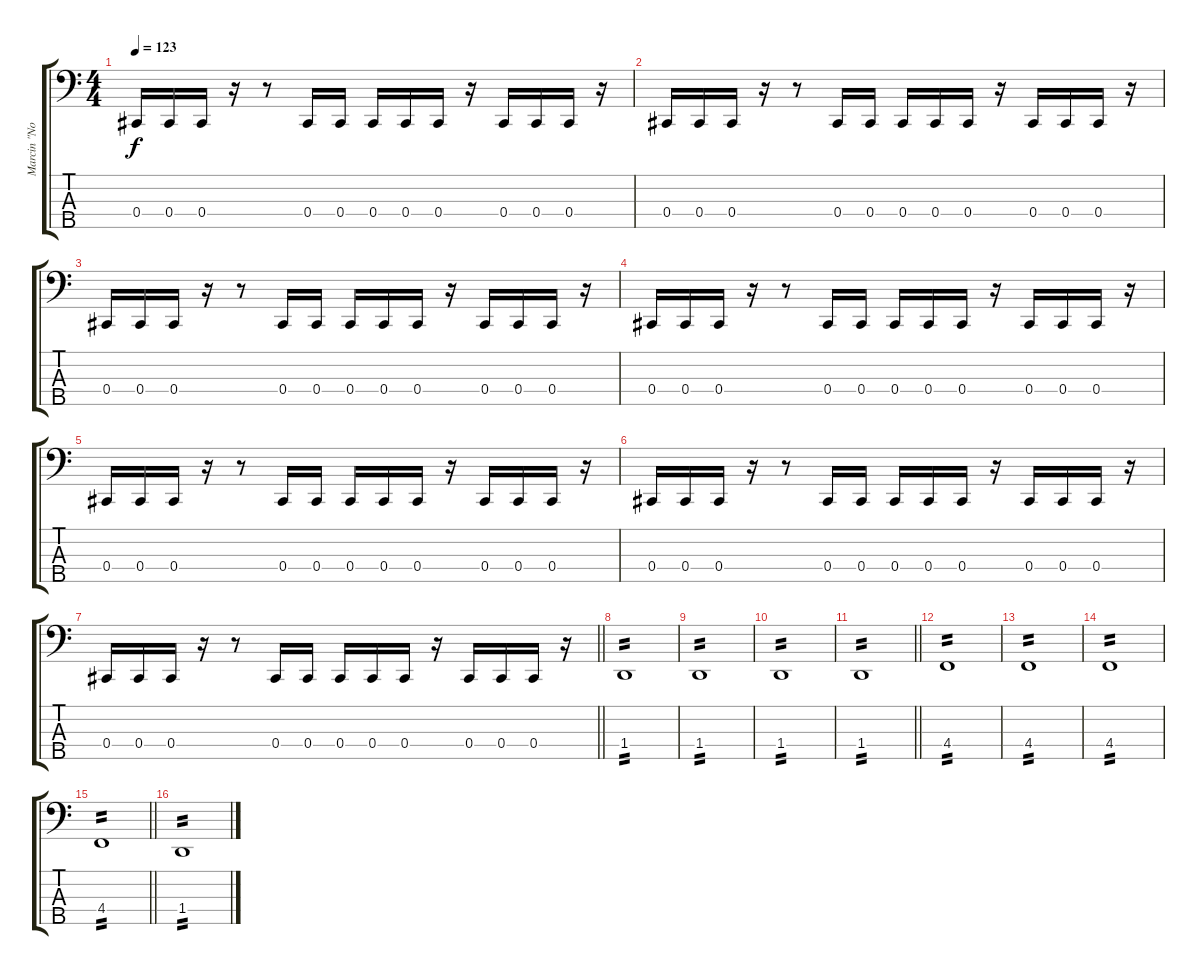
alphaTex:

\track ("Marcin \"Novy\" Nowak " "Marcin \"No") {instrument electricbassfinger}
\staff {score tabs}
\tuning (E2 B1 Gb1 Db1 Ab0) {hide}
\ts (4 4)
\tempo 123
\clef f4
\ks c
0.4.16{dy f} 0.4.16 0.4.16 r.16 r.8 0.4.16 0.4.16 0.4.16 0.4.16 0.4.16 r.16 0.4.16 0.4.16 0.4.16 r.16 |
0.4.16 0.4.16 0.4.16 r.16 r.8 0.4.16 0.4.16 0.4.16 0.4.16 0.4.16 r.16 0.4.16 0.4.16 0.4.16 r.16 |
0.4.16 0.4.16 0.4.16 r.16 r.8 0.4.16 0.4.16 0.4.16 0.4.16 0.4.16 r.16 0.4.16 0.4.16 0.4.16 r.16 |
0.4.16 0.4.16 0.4.16 r.16 r.8 0.4.16 0.4.16 0.4.16 0.4.16 0.4.16 r.16 0.4.16 0.4.16 0.4.16 r.16 |
0.4.16 0.4.16 0.4.16 r.16 r.8 0.4.16 0.4.16 0.4.16 0.4.16 0.4.16 r.16 0.4.16 0.4.16 0.4.16 r.16 |
0.4.16 0.4.16 0.4.16 r.16 r.8 0.4.16 0.4.16 0.4.16 0.4.16 0.4.16 r.16 0.4.16 0.4.16 0.4.16 r.16 |
\barLineRight lightlight
0.4.16 0.4.16 0.4.16 r.16 r.8 0.4.16 0.4.16 0.4.16 0.4.16 0.4.16 r.16 0.4.16 0.4.16 0.4.16 r.16 |
1.4.1{tp 2} |
1.4.1{tp 2} |
1.4.1{tp 2} |
\barLineRight lightlight
1.4.1{tp 2} |
4.4.1{tp 2} |
4.4.1{tp 2} |
4.4.1{tp 2} |
\barLineRight lightlight
4.4.1{tp 2} |
1.4.1{tp 2}
